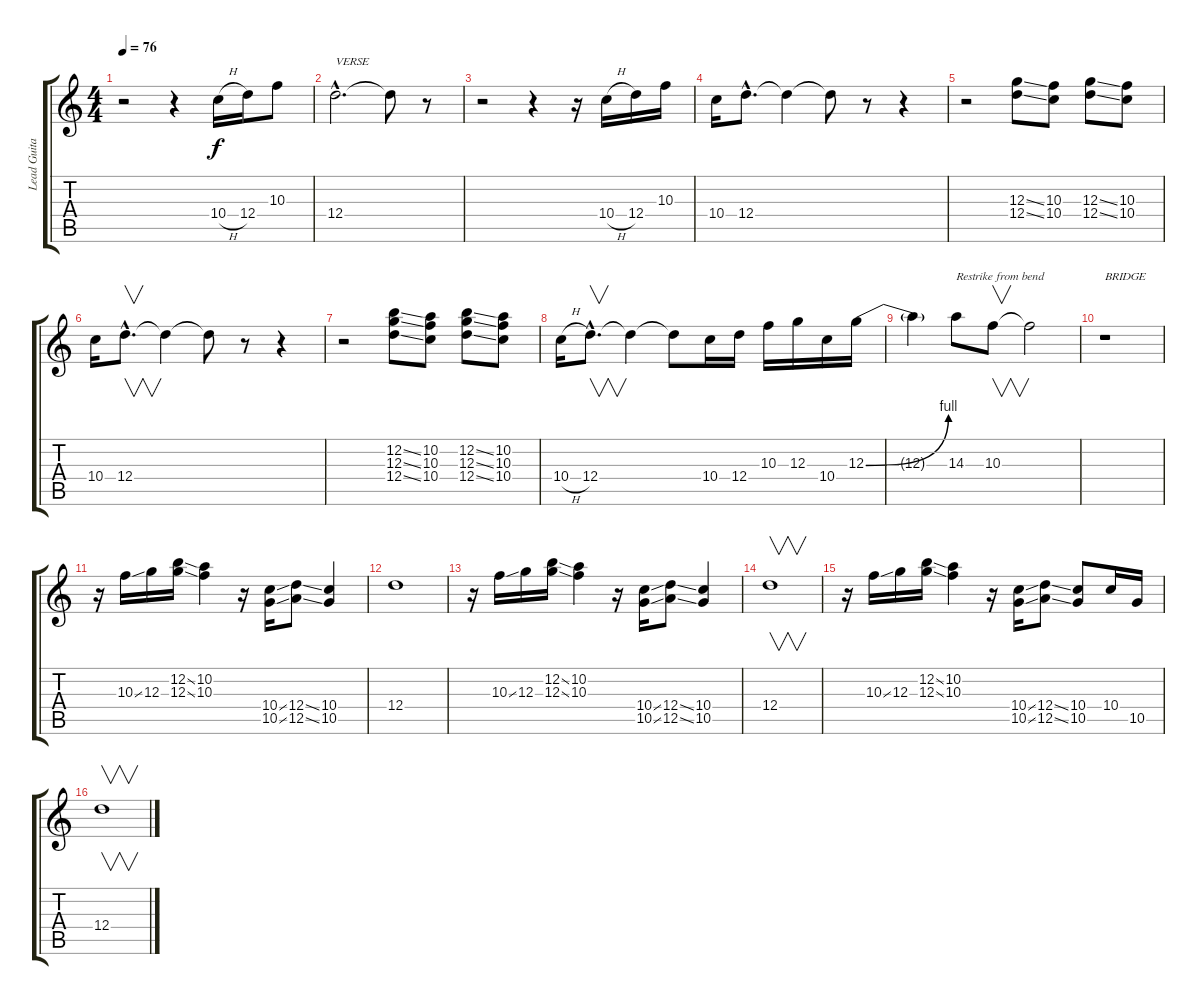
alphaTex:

\track ("Lead Guitarra" "Lead Guita") {instrument distortionguitar}
\staff {score tabs}
\tuning (E4 B3 G3 D3 A2 E2) {hide}
\ts (4 4)
\tempo 76
\clef g2
\ks c
r.2{dy f} r.4 10.4{h}.16 12.4.16 10.3.8 |
12.4{hac}.2{d txt "VERSE"} 12.4{t}.8 r.8 |
r.2 r.4 r.16 10.4{h}.16 12.4.16 10.3.16 |
10.4.16 12.4{hac}.8{d} 12.4{t}.4 12.4{t}.8 r.8 r.4 |
r.2 (12.3{ss} 12.4{ss}).8 (10.3 10.4).8 (12.3{ss} 12.4{ss}).8 (10.3 10.4).8 |
10.4.16 12.4{hac}.8{v d} 12.4{t}.4 12.4{t}.8 r.8 r.4 |
r.2 (12.2{ss} 12.3{ss} 12.4{ss}).8 (10.2 10.3 10.4).8 (12.2{ss} 12.3{ss} 12.4{ss}).8 (10.2 10.3 10.4).8 |
10.4{h}.16 12.4{hac}.8{v d} 12.4{t}.4 12.4{t}.8 10.4.16 12.4.16 10.3.16 12.3.16 10.4.16 12.3{be (bend 0 0 60 4)}.16 |
12.3{t}.4 14.3.8{txt "Restrike from bend"} 10.3.8{v} 10.3{t}.2 |
r.1{txt "BRIDGE"} |
r.16 10.3{ss}.16 12.3.16 (12.2{ss} 12.3{ss}).16 (10.2 10.3).4 r.16 (10.4{ss} 10.5{ss}).16 (12.4{ss} 12.5{ss}).8 (10.4 10.5).4 |
12.4.1 |
r.16 10.3{ss}.16 12.3.16 (12.2{ss} 12.3{ss}).16 (10.2 10.3).4 r.16 (10.4{ss} 10.5{ss}).16 (12.4{ss} 12.5{ss}).8 (10.4 10.5).4 |
12.4.1{v} |
r.16 10.3{ss}.16 12.3.16 (12.2{ss} 12.3{ss}).16 (10.2 10.3).4 r.16 (10.4{ss} 10.5{ss}).16 (12.4{ss} 12.5{ss}).8 (10.4 10.5).8 10.4.16 10.5.16 |
12.4.1{v}
